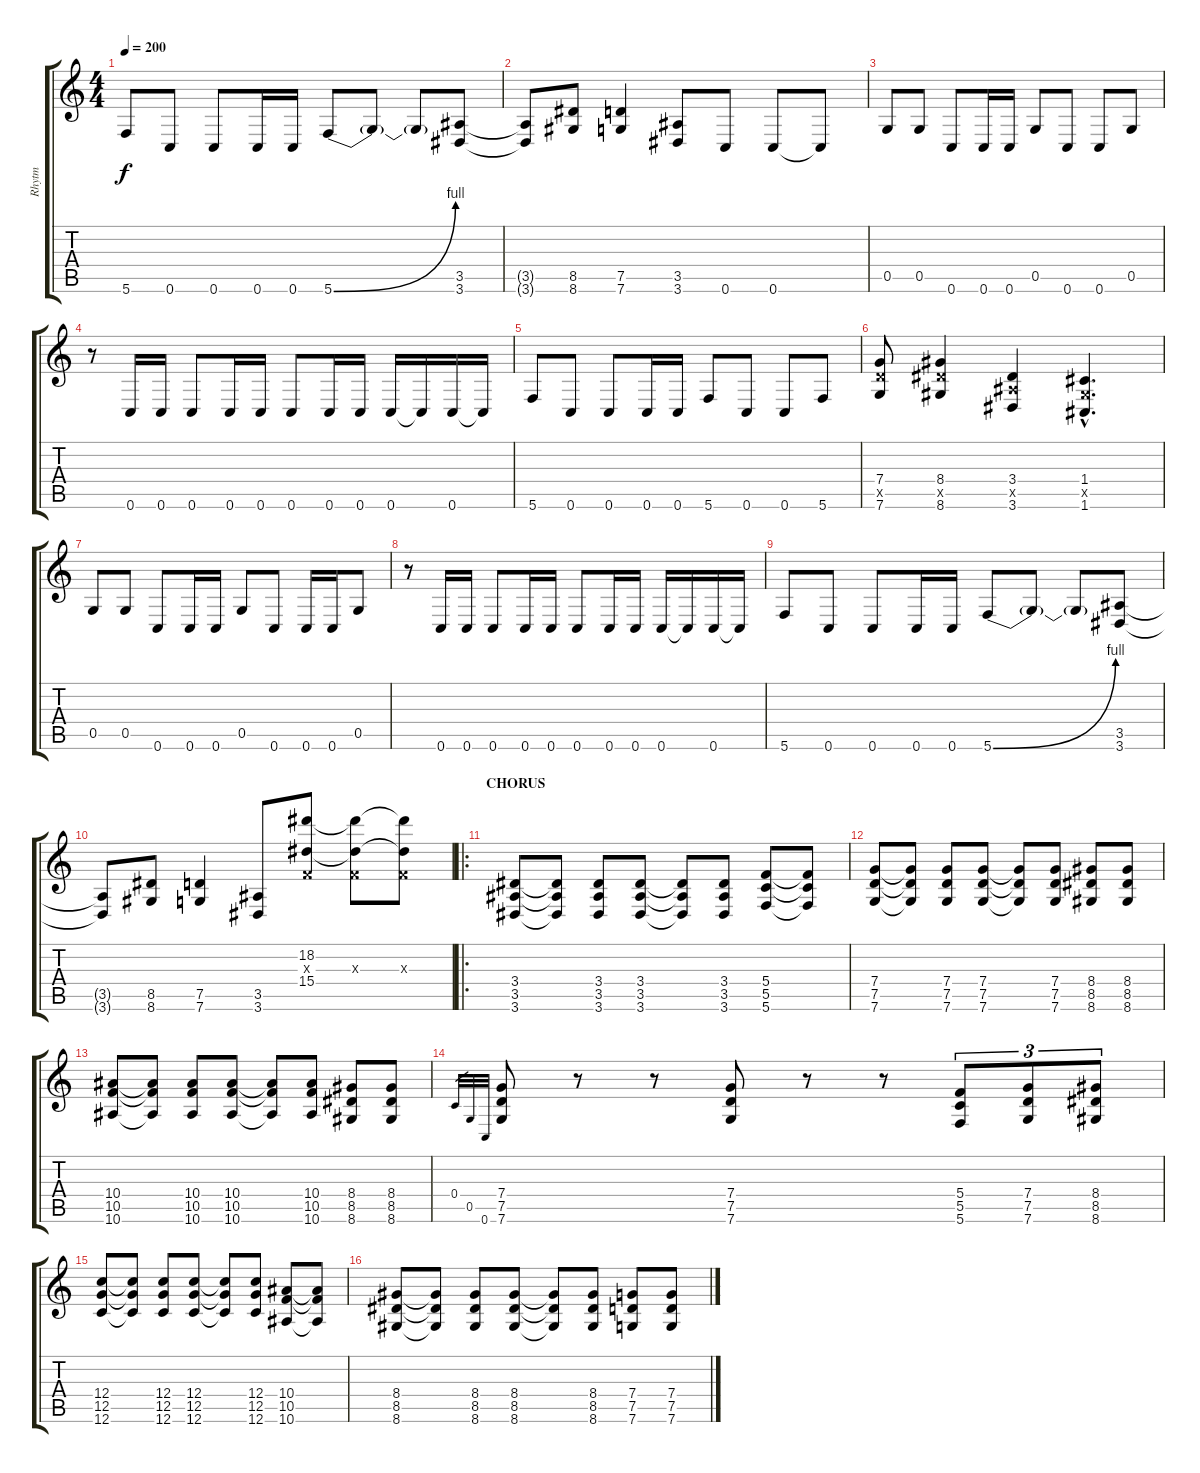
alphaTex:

\track ("Rhytm" "Rhytm") {instrument overdrivenguitar}
\staff {score tabs}
\tuning (D4 A3 F3 C3 G2 C2) {hide}
\ts (4 4)
\tempo 200
\clef g2
\ks c
5.6.8{dy f} 0.6.8 0.6.8 0.6.16 0.6.16 5.6{be (bend 0 0 60 4)}.8 5.6{t}.8 5.6{t}.8 (3.5 3.6).8 |
(3.5{t} 3.6{t}).8 (8.5 8.6).8 (7.5 7.6).4 (3.5 3.6).8 0.6.8 0.6.8 0.6{t}.8 |
0.5.8{volume 16 instrument distortionguitar} 0.5.8 0.6.8 0.6.16 0.6.16 0.5.8 0.6.8 0.6.8 0.5.8 |
r.8 0.6.16 0.6.16 0.6.8 0.6.16 0.6.16 0.6.8 0.6.16 0.6.16 0.6.16 0.6{t}.16 0.6.16 0.6{t}.16 |
5.6.8 0.6.8 0.6.8 0.6.16 0.6.16 5.6.8 0.6.8 0.6.8 5.6.8 |
(7.4 7.5{x} 7.6).8 (8.4 8.5{x} 8.6).4 (3.4 3.5{x} 3.6).4 (1.4{hac} 1.5{hac x} 1.6{hac}).4{d} |
0.5.8{volume 16 instrument distortionguitar} 0.5.8 0.6.8 0.6.16 0.6.16 0.5.8 0.6.8 0.6.16 0.6.16 0.5.8 |
r.8 0.6.16 0.6.16 0.6.8 0.6.16 0.6.16 0.6.8 0.6.16 0.6.16 0.6.16 0.6{t}.16 0.6.16 0.6{t}.16 |
5.6.8 0.6.8 0.6.8 0.6.16 0.6.16 5.6{be (bend 0 0 60 4)}.8 5.6{t}.8 5.6{t}.8 (3.5 3.6).8 |
(3.5{t} 3.6{t}).8 (8.5 8.6).8 (7.5 7.6).4 (3.5 3.6).8 (18.2 0.3{x} 15.4).8 (18.2{t} 0.3{x} 15.4{t}).8 (18.2{t} 0.3{x} 15.4{t}).8 |
\ro
\section ("" "CHORUS")
(3.4 3.5 3.6).8 (3.4{t} 3.5{t} 3.6{t}).8 (3.4 3.5 3.6).8 (3.4 3.5 3.6).8 (3.4{t} 3.5{t} 3.6{t}).8 (3.4 3.5 3.6).8 (5.4 5.5 5.6).8 (5.4{t} 5.5{t} 5.6{t}).8 |
(7.4 7.5 7.6).8 (7.4{t} 7.5{t} 7.6{t}).8 (7.4 7.5 7.6).8 (7.4 7.5 7.6).8 (7.4{t} 7.5{t} 7.6{t}).8 (7.4 7.5 7.6).8 (8.4 8.5 8.6).8 (8.4 8.5 8.6).8 |
(10.4 10.5 10.6).8 (10.4{t} 10.5{t} 10.6{t}).8 (10.4 10.5 10.6).8 (10.4 10.5 10.6).8 (10.4{t} 10.5{t} 10.6{t}).8 (10.4 10.5 10.6).8 (8.4 8.5 8.6).8 (8.4 8.5 8.6).8 |
0.4.32{gr} 0.5.32{gr} 0.6.32{gr} (7.4 7.5 7.6).8 r.8 r.8 (7.4 7.5 7.6).8 r.8 r.8 (5.4 5.5 5.6).8{tu (3 2)} (7.4 7.5 7.6).8{tu (3 2)} (8.4 8.5 8.6).8{tu (3 2)} |
(12.4 12.5 12.6).8 (12.4{t} 12.5{t} 12.6{t}).8 (12.4 12.5 12.6).8 (12.4 12.5 12.6).8 (12.4{t} 12.5{t} 12.6{t}).8 (12.4 12.5 12.6).8 (10.4 10.5 10.6).8 (10.4{t} 10.5{t} 10.6{t}).8 |
(8.4 8.5 8.6).8 (8.4{t} 8.5{t} 8.6{t}).8 (8.4 8.5 8.6).8 (8.4 8.5 8.6).8 (8.4{t} 8.5{t} 8.6{t}).8 (8.4 8.5 8.6).8 (7.4 7.5 7.6).8 (7.4 7.5 7.6).8
